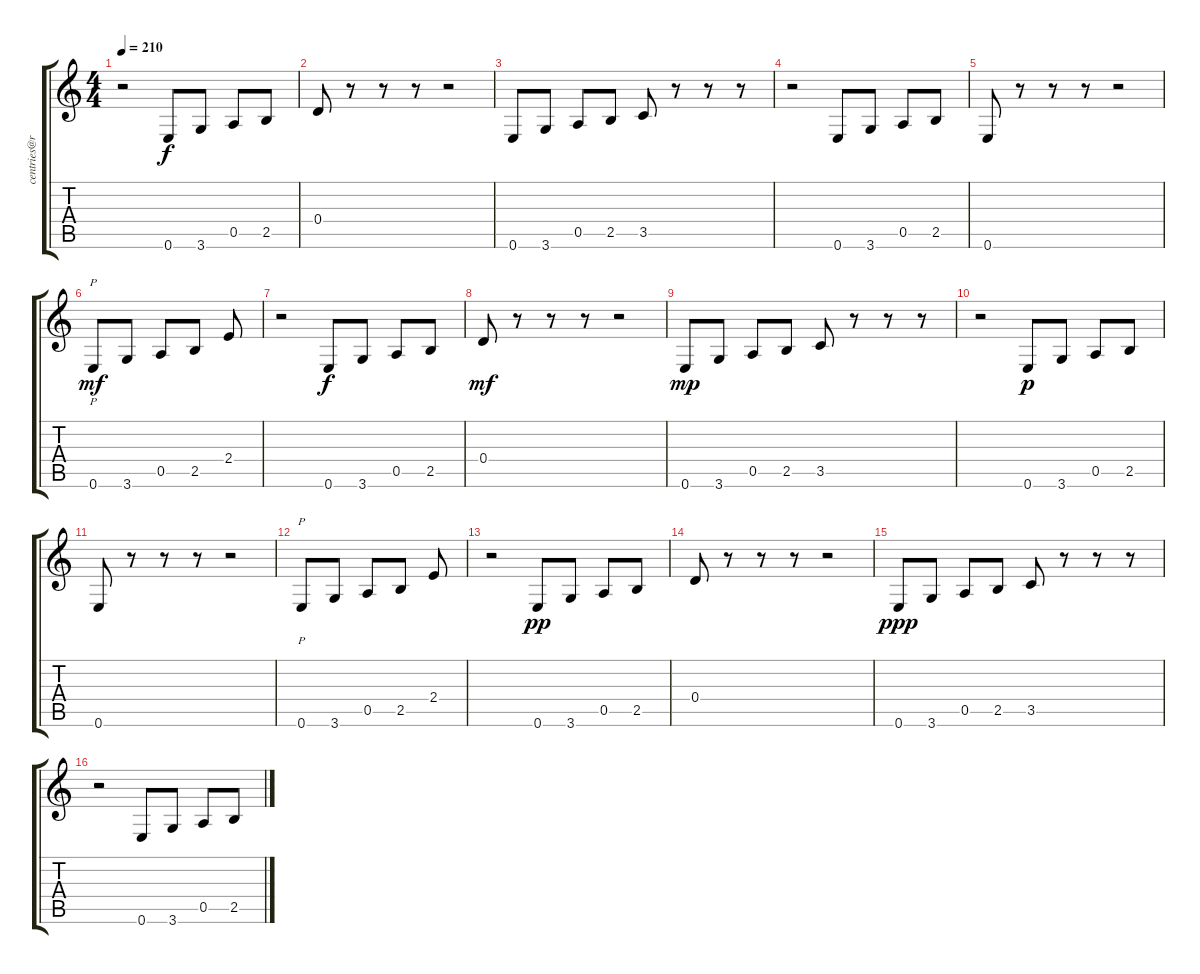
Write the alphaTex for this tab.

\track ("" "centries@r") {instrument overdrivenguitar}
\staff {score tabs}
\tuning (E4 B3 G3 D3 A2 E2) {hide}
\ts (4 4)
\tempo 210
\clef g2
\ks c
r.2{dy f} 0.6.8 3.6.8 0.5.8 2.5.8 |
0.4.8 r.8 r.8 r.8 r.2 |
0.6.8 3.6.8 0.5.8 2.5.8 3.5.8 r.8 r.8 r.8 |
r.2 0.6.8 3.6.8 0.5.8 2.5.8 |
0.6.8 r.8 r.8 r.8 r.2 |
0.6.8{p dy mf} 3.6.8 0.5.8 2.5.8 2.4.8 |
r.2 0.6.8{dy f} 3.6.8 0.5.8 2.5.8 |
0.4.8{dy mf} r.8 r.8 r.8 r.2 |
0.6.8{dy mp} 3.6.8 0.5.8 2.5.8 3.5.8 r.8 r.8 r.8 |
r.2 0.6.8{dy p} 3.6.8 0.5.8 2.5.8 |
0.6.8 r.8 r.8 r.8 r.2 |
0.6.8{p} 3.6.8 0.5.8 2.5.8 2.4.8 |
r.2 0.6.8{dy pp} 3.6.8 0.5.8 2.5.8 |
0.4.8 r.8 r.8 r.8 r.2 |
0.6.8{dy ppp} 3.6.8 0.5.8 2.5.8 3.5.8 r.8 r.8 r.8 |
r.2 0.6.8 3.6.8 0.5.8 2.5.8
